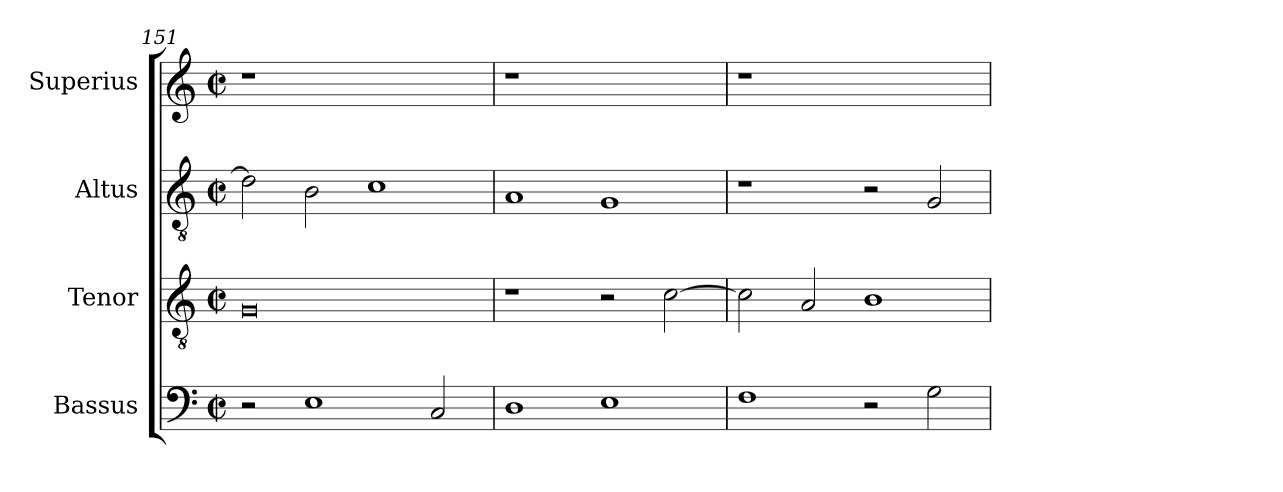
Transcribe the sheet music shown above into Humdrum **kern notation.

**kern	**kern	**kern	**kern
*part4	*part3	*part2	*part1
*staff4	*staff3	*staff2	*staff1
*I"Bassus	*I"Tenor	*I"Altus	*I"Superius
*I'B.	*I'T.	*I'A.	*I'S.
*clefF4	*clefGv2	*clefGv2	*clefG2
*	*ITrd7c12	*ITrd7c12	*
*k[]	*k[]	*k[]	*k[]
*C:	*C:	*C:	*C:
*M2/2	*M2/2	*M2/2	*M2/2
*met(c|)	*met(c|)	*met(c|)	*met(c|)
=151	=151	=151	=151
!	!	!	!LO:N:vis=1
2r	0GGi	2Di\]	1r
1Ei	.	2BBi\	.
.	.	1Ci	1ryy
2Ci/	.	.	.
!!LO:PB:g=z
=152	=152	=152	=152
!	!	!	!LO:N:vis=1
1Di	1r	1AAi	1r
1Ei	2r	1GGi	1ryy
.	[>2Ci\	.	.
=153	=153	=153	=153
!	!	!	!LO:N:vis=1
1Fi	2Ci\]	1r	1r
.	2AAi/	.	.
2r	1BBi	2r	1ryy
2Gi\	.	2GGi/	.
=	=	=	=
*-	*-	*-	*-
